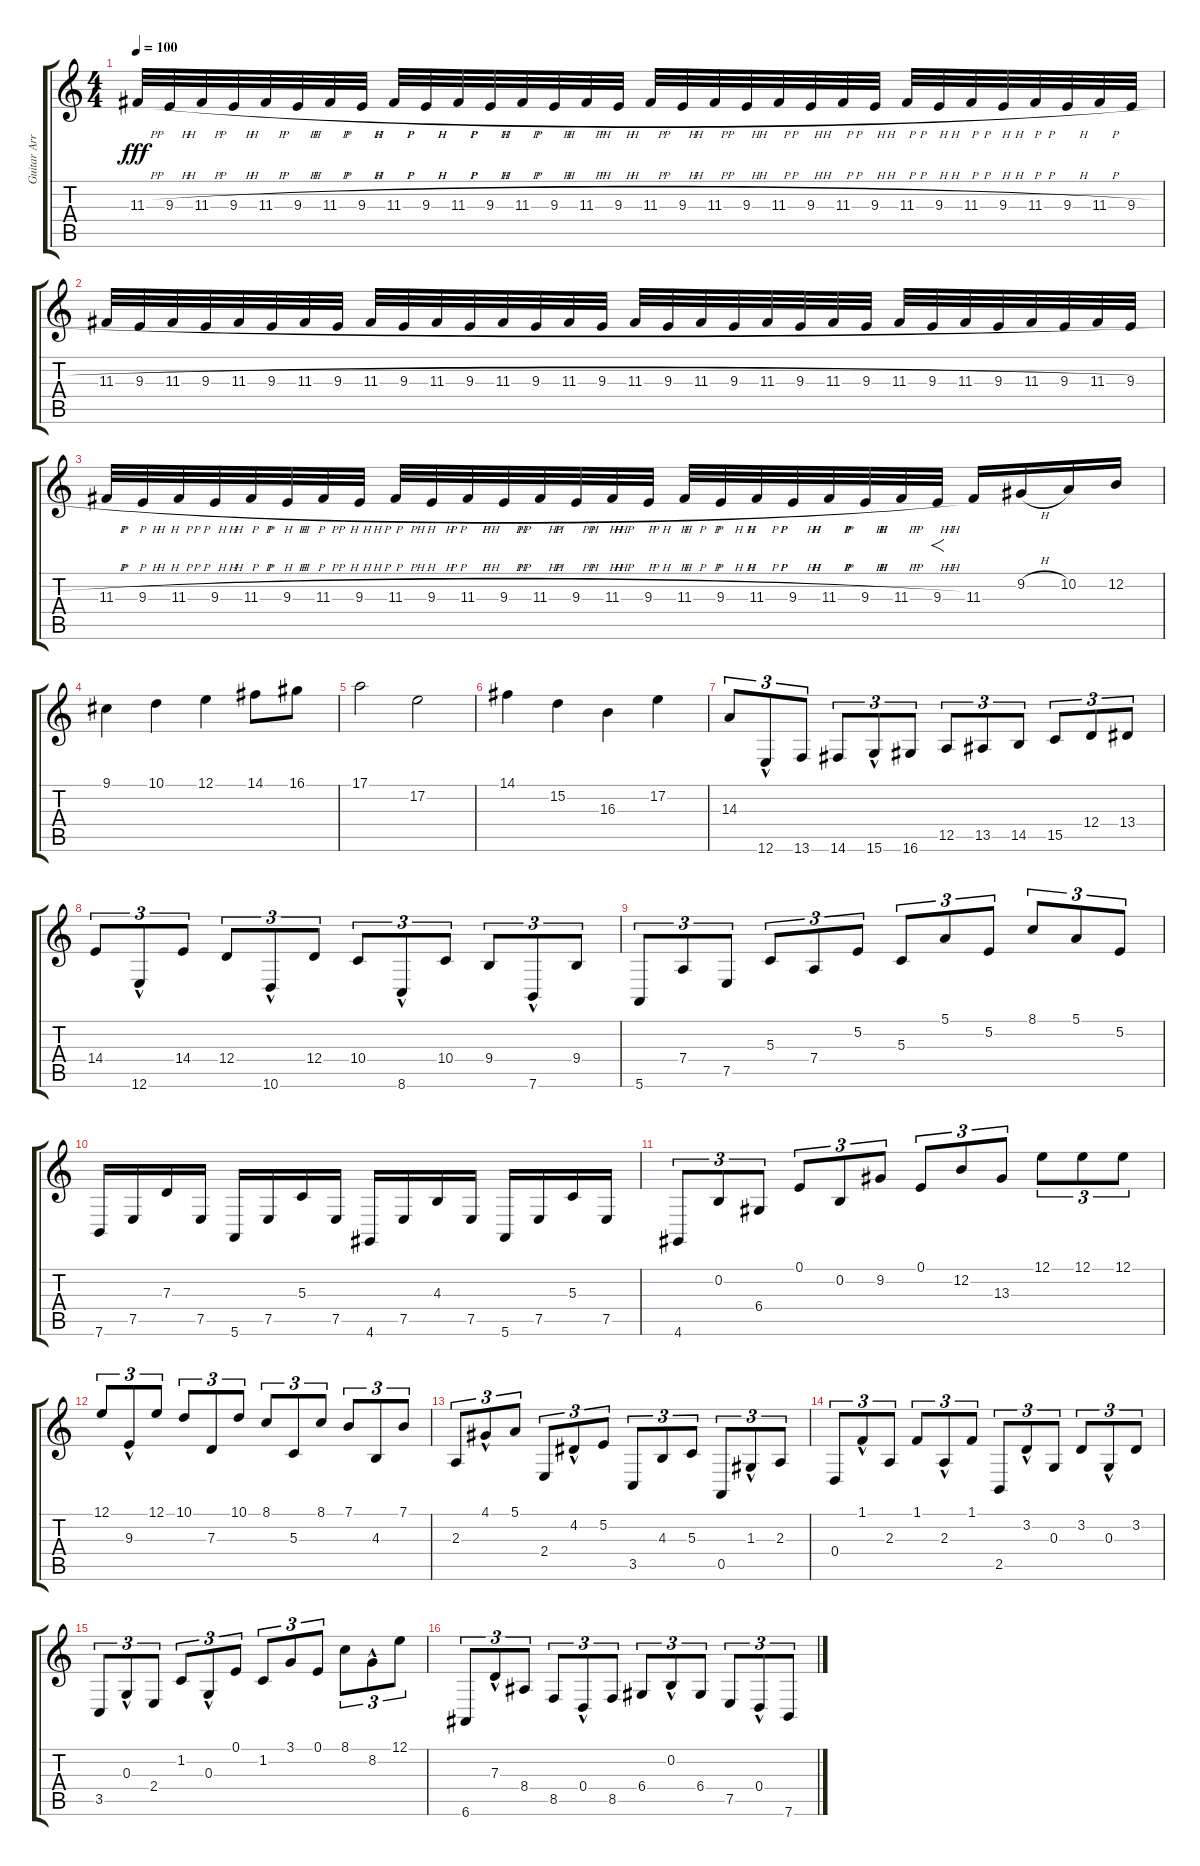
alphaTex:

\track ("Guitar Arrangement" "Guitar Arr") {instrument violin}
\staff {score tabs}
\tuning (E4 B3 G3 D3 A2 E2) {hide}
\ts (4 4)
\tempo 100
\clef g2
\ks c
11.3{h}.32{dy fff} 9.3{h}.32 11.3{h}.32 9.3{h}.32 11.3{h}.32 9.3{h}.32 11.3{h}.32 9.3{h}.32 11.3{h}.32 9.3{h}.32 11.3{h}.32 9.3{h}.32 11.3{h}.32 9.3{h}.32 11.3{h}.32 9.3{h}.32 11.3{h}.32 9.3{h}.32 11.3{h}.32 9.3{h}.32 11.3{h}.32 9.3{h}.32 11.3{h}.32 9.3{h}.32 11.3{h}.32 9.3{h}.32 11.3{h}.32 9.3{h}.32 11.3{h}.32 9.3{h}.32 11.3{h}.32 9.3{h}.32 |
11.3{h}.32 9.3{h}.32 11.3{h}.32 9.3{h}.32 11.3{h}.32 9.3{h}.32 11.3{h}.32 9.3{h}.32 11.3{h}.32 9.3{h}.32 11.3{h}.32 9.3{h}.32 11.3{h}.32 9.3{h}.32 11.3{h}.32 9.3{h}.32 11.3{h}.32 9.3{h}.32 11.3{h}.32 9.3{h}.32 11.3{h}.32 9.3{h}.32 11.3{h}.32 9.3{h}.32 11.3{h}.32 9.3{h}.32 11.3{h}.32 9.3{h}.32 11.3{h}.32 9.3{h}.32 11.3{h}.32 9.3{h}.32 |
11.3{h}.32 9.3{h}.32 11.3{h}.32 9.3{h}.32 11.3{h}.32 9.3{h}.32 11.3{h}.32 9.3{h}.32 11.3{h}.32 9.3{h}.32 11.3{h}.32 9.3{h}.32 11.3{h}.32 9.3{h}.32 11.3{h}.32 9.3{h}.32 11.3{h}.32 9.3{h}.32 11.3{h}.32 9.3{h}.32 11.3{h}.32 9.3{h}.32 11.3{h}.32 9.3{h}.32{f} 11.3.16 9.2{h}.16 10.2.16 12.2.16 |
9.1.4 10.1.4 12.1.4 14.1.8 16.1.8 |
17.1.2 17.2.2 |
14.1.4 15.2.4 16.3.4 17.2.4 |
14.3.8{tu (3 2)} 12.6{hac}.8{tu (3 2)} 13.6.8{tu (3 2)} 14.6.8{tu (3 2)} 15.6{hac}.8{tu (3 2)} 16.6.8{tu (3 2)} 12.5.8{tu (3 2)} 13.5.8{tu (3 2)} 14.5.8{tu (3 2)} 15.5.8{tu (3 2)} 12.4.8{tu (3 2)} 13.4.8{tu (3 2)} |
14.4.8{tu (3 2)} 12.6{hac}.8{tu (3 2)} 14.4.8{tu (3 2)} 12.4.8{tu (3 2)} 10.6{hac}.8{tu (3 2)} 12.4.8{tu (3 2)} 10.4.8{tu (3 2)} 8.6{hac}.8{tu (3 2)} 10.4.8{tu (3 2)} 9.4.8{tu (3 2)} 7.6{hac}.8{tu (3 2)} 9.4.8{tu (3 2)} |
5.6.8{tu (3 2)} 7.4.8{tu (3 2)} 7.5.8{tu (3 2)} 5.3.8{tu (3 2)} 7.4.8{tu (3 2)} 5.2.8{tu (3 2)} 5.3.8{tu (3 2)} 5.1.8{tu (3 2)} 5.2.8{tu (3 2)} 8.1.8{tu (3 2)} 5.1.8{tu (3 2)} 5.2.8{tu (3 2)} |
7.6.16 7.5.16 7.3.16 7.5.16 5.6.16 7.5.16 5.3.16 7.5.16 4.6.16 7.5.16 4.3.16 7.5.16 5.6.16 7.5.16 5.3.16 7.5.16 |
4.6.8{tu (3 2)} 0.2.8{tu (3 2)} 6.4.8{tu (3 2)} 0.1.8{tu (3 2)} 0.2.8{tu (3 2)} 9.2.8{tu (3 2)} 0.1.8{tu (3 2)} 12.2.8{tu (3 2)} 13.3.8{tu (3 2)} 12.1.8{tu (3 2)} 12.1.8{tu (3 2)} 12.1.8{tu (3 2)} |
12.1.8{tu (3 2)} 9.3{hac}.8{tu (3 2)} 12.1.8{tu (3 2)} 10.1.8{tu (3 2)} 7.3.8{tu (3 2)} 10.1.8{tu (3 2)} 8.1.8{tu (3 2)} 5.3.8{tu (3 2)} 8.1.8{tu (3 2)} 7.1.8{tu (3 2)} 4.3.8{tu (3 2)} 7.1.8{tu (3 2)} |
2.3.8{tu (3 2)} 4.1{hac}.8{tu (3 2)} 5.1.8{tu (3 2)} 2.4.8{tu (3 2)} 4.2{hac}.8{tu (3 2)} 5.2.8{tu (3 2)} 3.5.8{tu (3 2)} 4.3.8{tu (3 2)} 5.3.8{tu (3 2)} 0.5.8{tu (3 2)} 1.3{hac}.8{tu (3 2)} 2.3.8{tu (3 2)} |
0.4.8{tu (3 2)} 1.1{hac}.8{tu (3 2)} 2.3.8{tu (3 2)} 1.1.8{tu (3 2)} 2.3{hac}.8{tu (3 2)} 1.1.8{tu (3 2)} 2.5.8{tu (3 2)} 3.2{hac}.8{tu (3 2)} 0.3.8{tu (3 2)} 3.2.8{tu (3 2)} 0.3{hac}.8{tu (3 2)} 3.2.8{tu (3 2)} |
3.5.8{tu (3 2)} 0.3{hac}.8{tu (3 2)} 2.4.8{tu (3 2)} 1.2.8{tu (3 2)} 0.3{hac}.8{tu (3 2)} 0.1.8{tu (3 2)} 1.2.8{tu (3 2)} 3.1.8{tu (3 2)} 0.1.8{tu (3 2)} 8.1.8{tu (3 2)} 8.2{hac}.8{tu (3 2)} 12.1.8{tu (3 2)} |
6.6.8{tu (3 2)} 7.3{hac}.8{tu (3 2)} 8.4.8{tu (3 2)} 8.5.8{tu (3 2)} 0.4{hac}.8{tu (3 2)} 8.5.8{tu (3 2)} 6.4.8{tu (3 2)} 0.2{hac}.8{tu (3 2)} 6.4.8{tu (3 2)} 7.5.8{tu (3 2)} 0.4{hac}.8{tu (3 2)} 7.6.8{tu (3 2)}
